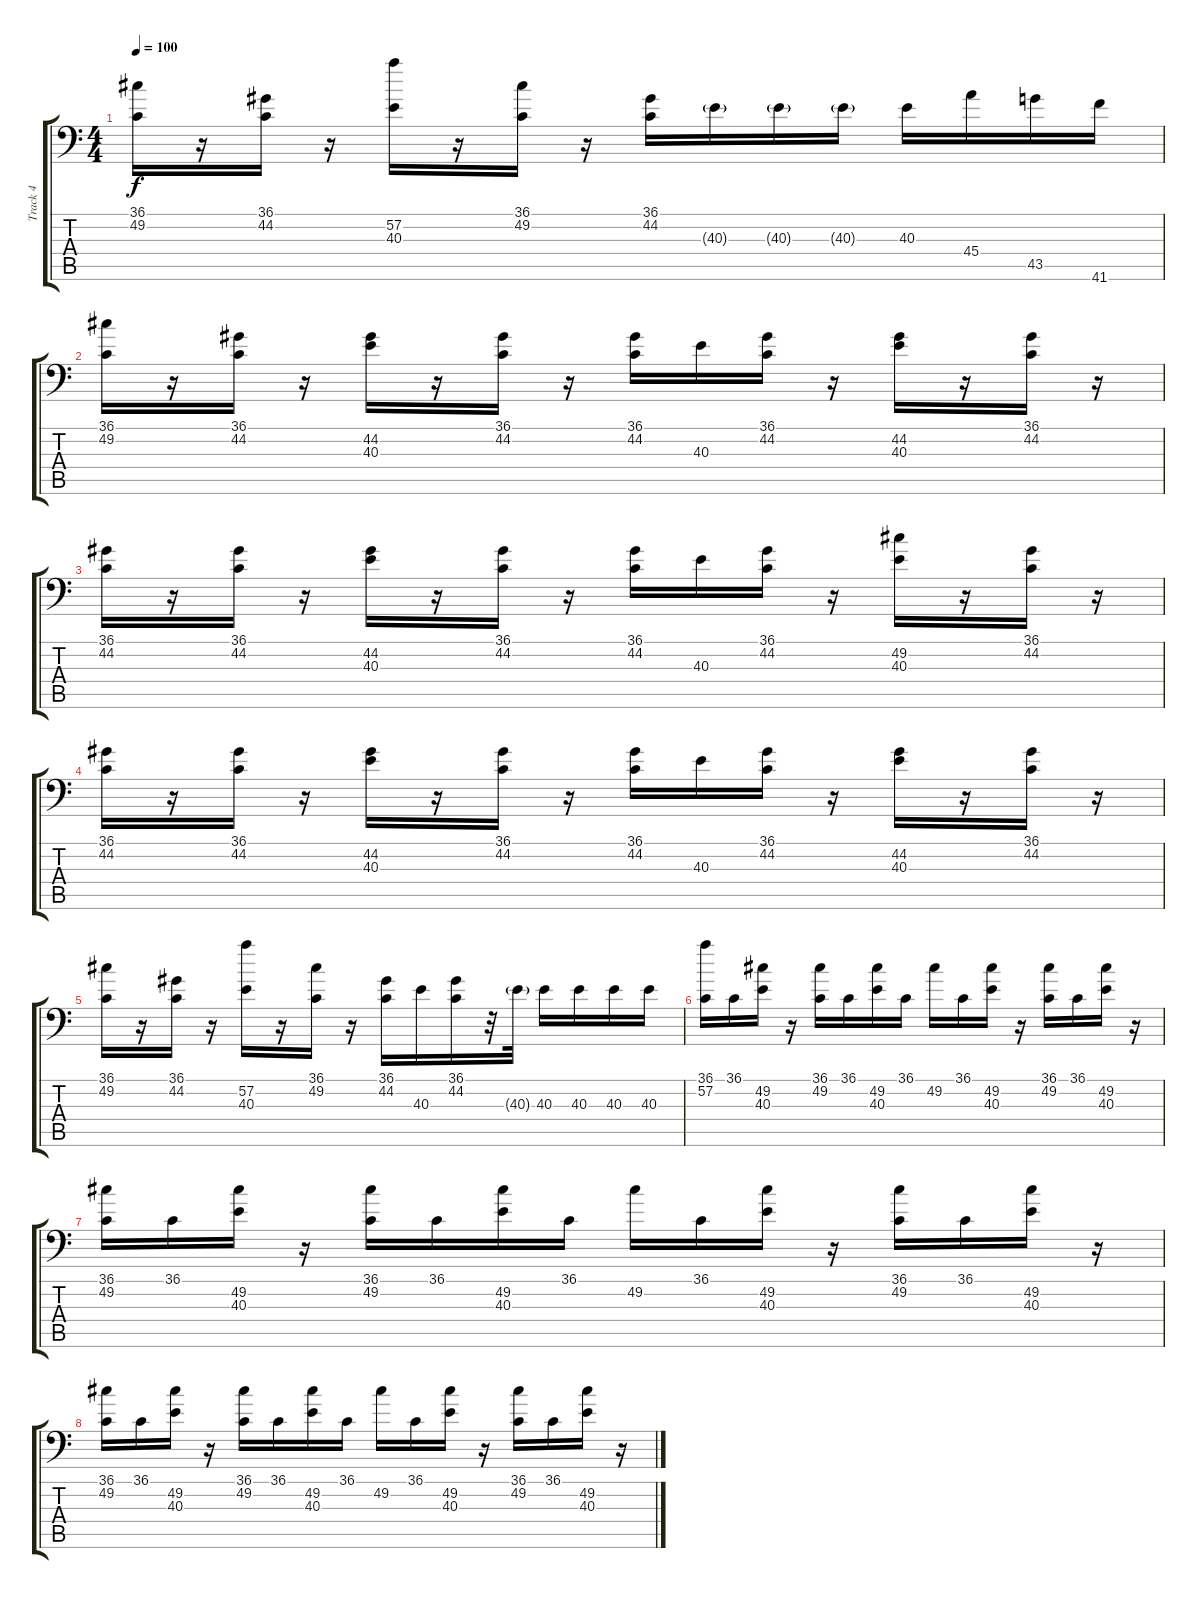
\track ("Track 4" "Track 4") {instrument acousticgrandpiano}
\staff {score tabs}
\tuning (C-1 C-1 C-1 C-1 C-1 C-1) {hide}
\ts (4 4)
\tempo 100
\clef f4
\ks c
(36.1 49.2).16{dy f} r.16 (36.1 44.2).16 r.16 (57.2 40.3).16 r.16 (36.1 49.2).16 r.16 (36.1 44.2).16 40.3{g}.16 40.3{g}.16 40.3{g}.16 40.3.16 45.4.16 43.5.16 41.6.16 |
(36.1 49.2).16 r.16 (36.1 44.2).16 r.16 (44.2 40.3).16 r.16 (36.1 44.2).16 r.16 (36.1 44.2).16 40.3.16 (36.1 44.2).16 r.16 (44.2 40.3).16 r.16 (36.1 44.2).16 r.16 |
(36.1 44.2).16 r.16 (36.1 44.2).16 r.16 (44.2 40.3).16 r.16 (36.1 44.2).16 r.16 (36.1 44.2).16 40.3.16 (36.1 44.2).16 r.16 (49.2 40.3).16 r.16 (36.1 44.2).16 r.16 |
(36.1 44.2).16 r.16 (36.1 44.2).16 r.16 (44.2 40.3).16 r.16 (36.1 44.2).16 r.16 (36.1 44.2).16 40.3.16 (36.1 44.2).16 r.16 (44.2 40.3).16 r.16 (36.1 44.2).16 r.16 |
(36.1 49.2).16 r.16 (36.1 44.2).16 r.16 (57.2 40.3).16 r.16 (36.1 49.2).16 r.16 (36.1 44.2).16 40.3.16 (36.1 44.2).16 r.32 40.3{g}.32 40.3.16 40.3.16 40.3.16 40.3.16 |
(36.1 57.2).16 36.1.16 (49.2 40.3).16 r.16 (36.1 49.2).16 36.1.16 (49.2 40.3).16 36.1.16 49.2.16 36.1.16 (49.2 40.3).16 r.16 (36.1 49.2).16 36.1.16 (49.2 40.3).16 r.16 |
(36.1 49.2).16 36.1.16 (49.2 40.3).16 r.16 (36.1 49.2).16 36.1.16 (49.2 40.3).16 36.1.16 49.2.16 36.1.16 (49.2 40.3).16 r.16 (36.1 49.2).16 36.1.16 (49.2 40.3).16 r.16 |
(36.1 49.2).16 36.1.16 (49.2 40.3).16 r.16 (36.1 49.2).16 36.1.16 (49.2 40.3).16 36.1.16 49.2.16 36.1.16 (49.2 40.3).16 r.16 (36.1 49.2).16 36.1.16 (49.2 40.3).16 r.16
